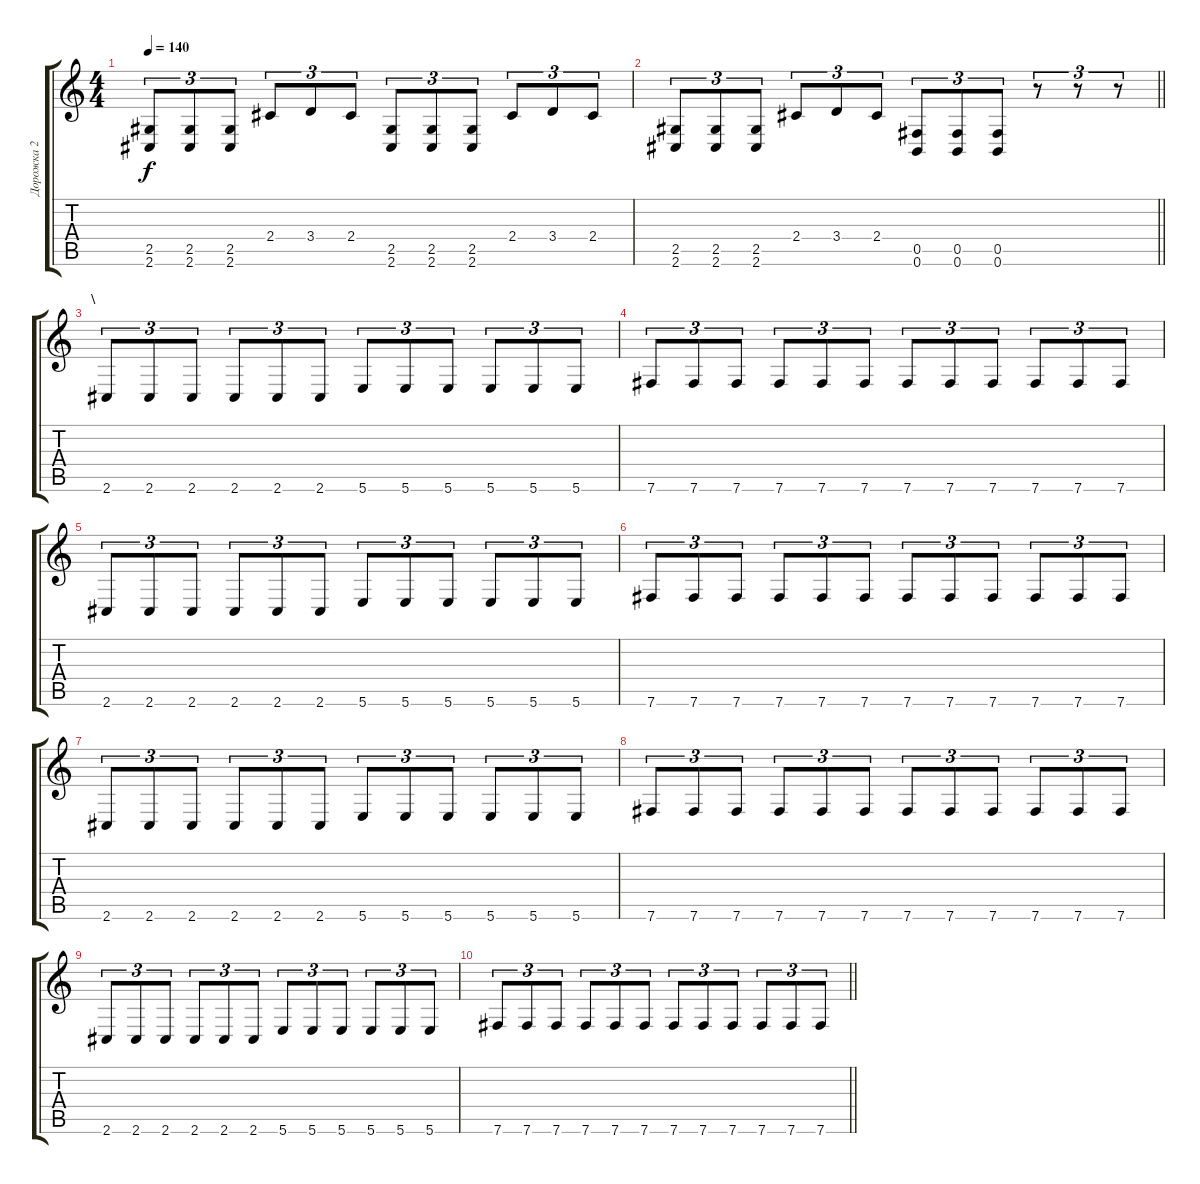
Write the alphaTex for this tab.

\track ("Дорожка 2" "Дорожка 2") {instrument distortionguitar}
\staff {score tabs}
\tuning (Db4 Ab3 E3 B2 Gb2 B1) {hide}
\ts (4 4)
\tempo 140
\clef g2
\ks c
(2.5 2.6).8{tu (3 2) dy f} (2.5 2.6).8{tu (3 2)} (2.5 2.6).8{tu (3 2)} 2.4.8{tu (3 2)} 3.4.8{tu (3 2)} 2.4.8{tu (3 2)} (2.5 2.6).8{tu (3 2)} (2.5 2.6).8{tu (3 2)} (2.5 2.6).8{tu (3 2)} 2.4.8{tu (3 2)} 3.4.8{tu (3 2)} 2.4.8{tu (3 2)} |
\barLineRight lightlight
(2.5 2.6).8{tu (3 2)} (2.5 2.6).8{tu (3 2)} (2.5 2.6).8{tu (3 2)} 2.4.8{tu (3 2)} 3.4.8{tu (3 2)} 2.4.8{tu (3 2)} (0.5 0.6).8{tu (3 2)} (0.5 0.6).8{tu (3 2)} (0.5 0.6).8{tu (3 2)} r.8{tu (3 2)} r.8{tu (3 2)} r.8{tu (3 2)} |
\section ("" " \\")
2.6.8{tu (3 2)} 2.6.8{tu (3 2)} 2.6.8{tu (3 2)} 2.6.8{tu (3 2)} 2.6.8{tu (3 2)} 2.6.8{tu (3 2)} 5.6.8{tu (3 2)} 5.6.8{tu (3 2)} 5.6.8{tu (3 2)} 5.6.8{tu (3 2)} 5.6.8{tu (3 2)} 5.6.8{tu (3 2)} |
7.6.8{tu (3 2)} 7.6.8{tu (3 2)} 7.6.8{tu (3 2)} 7.6.8{tu (3 2)} 7.6.8{tu (3 2)} 7.6.8{tu (3 2)} 7.6.8{tu (3 2)} 7.6.8{tu (3 2)} 7.6.8{tu (3 2)} 7.6.8{tu (3 2)} 7.6.8{tu (3 2)} 7.6.8{tu (3 2)} |
2.6.8{tu (3 2)} 2.6.8{tu (3 2)} 2.6.8{tu (3 2)} 2.6.8{tu (3 2)} 2.6.8{tu (3 2)} 2.6.8{tu (3 2)} 5.6.8{tu (3 2)} 5.6.8{tu (3 2)} 5.6.8{tu (3 2)} 5.6.8{tu (3 2)} 5.6.8{tu (3 2)} 5.6.8{tu (3 2)} |
7.6.8{tu (3 2)} 7.6.8{tu (3 2)} 7.6.8{tu (3 2)} 7.6.8{tu (3 2)} 7.6.8{tu (3 2)} 7.6.8{tu (3 2)} 7.6.8{tu (3 2)} 7.6.8{tu (3 2)} 7.6.8{tu (3 2)} 7.6.8{tu (3 2)} 7.6.8{tu (3 2)} 7.6.8{tu (3 2)} |
2.6.8{tu (3 2)} 2.6.8{tu (3 2)} 2.6.8{tu (3 2)} 2.6.8{tu (3 2)} 2.6.8{tu (3 2)} 2.6.8{tu (3 2)} 5.6.8{tu (3 2)} 5.6.8{tu (3 2)} 5.6.8{tu (3 2)} 5.6.8{tu (3 2)} 5.6.8{tu (3 2)} 5.6.8{tu (3 2)} |
7.6.8{tu (3 2)} 7.6.8{tu (3 2)} 7.6.8{tu (3 2)} 7.6.8{tu (3 2)} 7.6.8{tu (3 2)} 7.6.8{tu (3 2)} 7.6.8{tu (3 2)} 7.6.8{tu (3 2)} 7.6.8{tu (3 2)} 7.6.8{tu (3 2)} 7.6.8{tu (3 2)} 7.6.8{tu (3 2)} |
2.6.8{tu (3 2)} 2.6.8{tu (3 2)} 2.6.8{tu (3 2)} 2.6.8{tu (3 2)} 2.6.8{tu (3 2)} 2.6.8{tu (3 2)} 5.6.8{tu (3 2)} 5.6.8{tu (3 2)} 5.6.8{tu (3 2)} 5.6.8{tu (3 2)} 5.6.8{tu (3 2)} 5.6.8{tu (3 2)} |
\barLineRight lightlight
7.6.8{tu (3 2)} 7.6.8{tu (3 2)} 7.6.8{tu (3 2)} 7.6.8{tu (3 2)} 7.6.8{tu (3 2)} 7.6.8{tu (3 2)} 7.6.8{tu (3 2)} 7.6.8{tu (3 2)} 7.6.8{tu (3 2)} 7.6.8{tu (3 2)} 7.6.8{tu (3 2)} 7.6.8{tu (3 2)}
